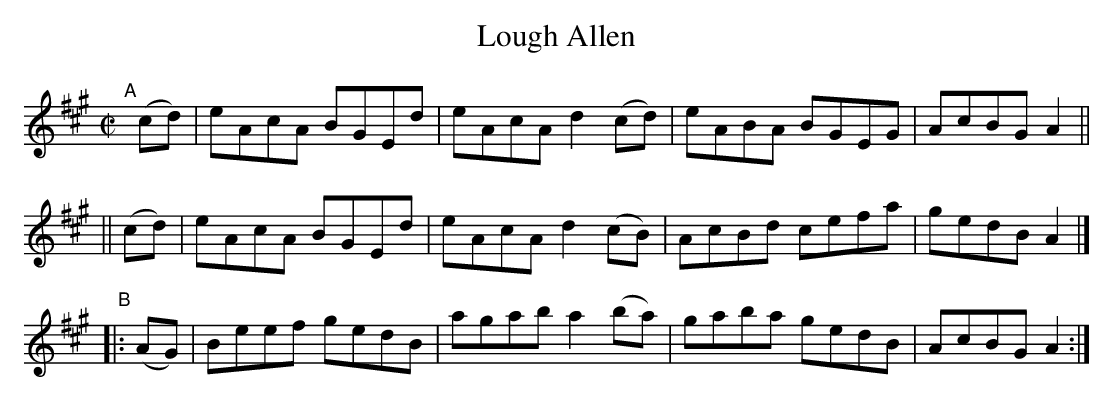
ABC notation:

X:1
T: Lough Allen
M: C|
L: 1/8
K: A
"^A"[|]\
   (cd) | eAcA BGEd | eAcA d2(cd) | eABA BGEG | AcBG A2 ||
|| (cd) | eAcA BGEd | eAcA d2(cB) | AcBd cefa | gedB A2 |]
"^B"\
|: (AG) | Beef gedB | agab a2(ba) | gaba gedB | AcBG A2 :|
